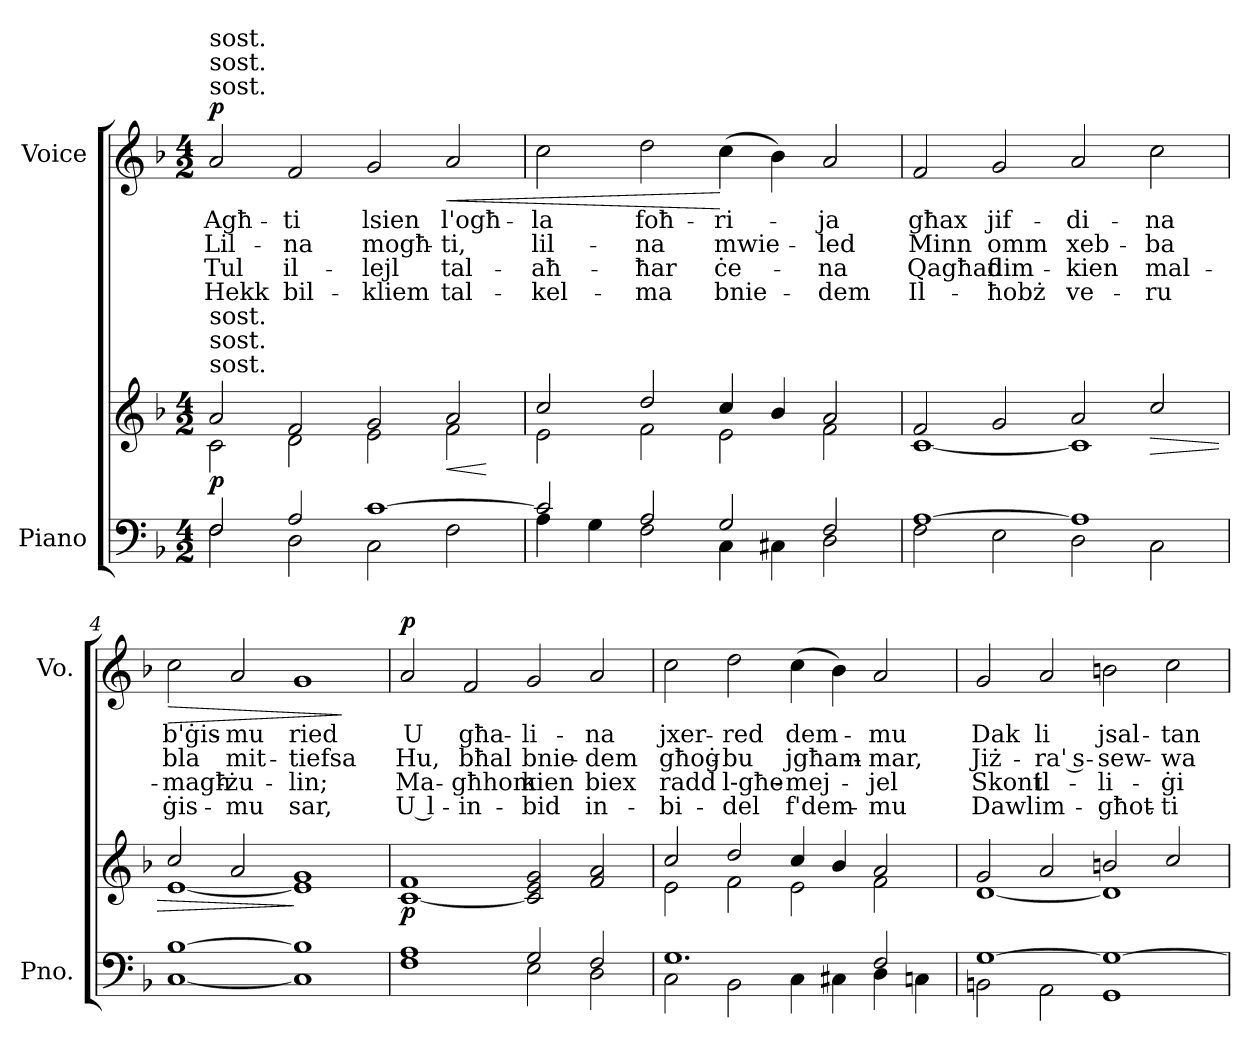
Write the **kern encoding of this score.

**kern	**kern	**dynam	**kern	**text	**text	**text	**text	**dynam
*part2	*part2	*part2	*part1	*part1	*part1	*part1	*part1	*part1
*staff3	*staff2	*staff2/3	*staff1	*staff1	*staff1	*staff1	*staff1	*staff1
*I"Piano	*	*	*I"Voice	*	*	*	*	*
*I'Pno.	*	*	*I'Vo.	*	*	*	*	*
*clefF4	*clefG2	*	*clefG2	*	*	*	*	*
*k[b-]	*k[b-]	*	*k[b-]	*	*	*	*	*
*M4/2	*M4/2	*	*M4/2	*	*	*	*	*
=1	=1	=1	=1	=1	=1	=1	=1	=1
*^	*^	*	*	*	*	*	*	*
!	!	!	!	!	!LO:TX:a:t=sost.	!	!	!	!	!
!	!	!	!	!	!LO:TX:a:t=sost.	!	!	!	!	!
!	!	!	!	!	!LO:TX:a:t=sost.	!	!	!	!	!
!	!	!LO:TX:a:t=sost.	!	!	!	!	!	!	!	!
!	!	!LO:TX:a:t=sost.	!	!	!	!	!	!	!	!
!	!	!LO:TX:a:t=sost.	!	!	!	!	!	!	!	!
!	!	!	!	!LO:DY:b	!	!LO:LY:b	!LO:LY:b	!LO:LY:b	!LO:LY:b	!LO:DY:a
2F/	2F\	2a/	2c\	p	2a/	Agħ-	Lil-	Tul	Hekk	p
!	!	!	!	!	!	!LO:LY:b	!LO:LY:b	!LO:LY:b	!LO:LY:b	!
2A/	2D\	2f/	2d\	.	2f/	-ti	-na	il-	bil-	.
!	!	!	!	!	!	!LO:LY:b	!LO:LY:b	!LO:LY:b	!LO:LY:b	!
[1c	2C\	2g/	2e\	.	2g/	lsien	mogħ-	-lejl	-kliem	.
!	!	!	!	!LO:HP:b	!	!LO:LY:b	!LO:LY:b	!LO:LY:b	!LO:LY:b	!LO:HP:b
.	2F\	2a/	2f\	<	2a/	l'ogħ-	-ti,	tal-	tal-	<
*v	*v	*	*	*	*	*	*	*	*	*
*	*v	*v	*	*	*	*	*	*	*
.	.	[	.	.	.	.	.	.
=2	=2	=2	=2	=2	=2	=2	=2	=2
*^	*^	*	*	*	*	*	*	*
!	!	!	!	!	!	!LO:LY:b	!LO:LY:b	!LO:LY:b	!LO:LY:b	!
2c/]	4A\	2cc/	2e\	.	2cc\	-la	lil-	-aħ-	-kel-	.
.	4G\	.	.	.	.	.	.	.	.	.
!	!	!	!	!	!	!LO:LY:b	!LO:LY:b	!LO:LY:b	!LO:LY:b	!
2A/	2F\	2dd/	2f\	.	2dd\	foħ-	-na	-ħar	-ma	.
!	!	!	!	!	!	!LO:LY:b	!LO:LY:b	!LO:LY:b	!LO:LY:b	!
2G/	4C\	4cc/	2e\	.	(4cc\	-ri-	mwie-	ċe-	bnie-	[
.	4C#X\	4b-/	.	.	4b-\)	.	.	.	.	.
!	!	!	!	!	!	!LO:LY:b	!LO:LY:b	!LO:LY:b	!LO:LY:b	!
2F/	2D\	2a/	2f\	.	2a/	-ja	-led	-na	-dem	.
=3	=3	=3	=3	=3	=3	=3	=3	=3	=3	=3
!	!	!	!	!	!	!LO:LY:b	!LO:LY:b	!LO:LY:b	!LO:LY:b	!
[1A	2F\	2f/	[1c	.	2f/	għax	Minn	Qagħad	Il-	.
!	!	!	!	!	!	!LO:LY:b	!LO:LY:b	!LO:LY:b	!LO:LY:b	!
.	2E\	2g/	.	.	2g/	jif-	omm	flim-	-ħobż	.
!	!	!	!	!	!	!LO:LY:b	!LO:LY:b	!LO:LY:b	!LO:LY:b	!
1A]	2D\	2a/	1c]	.	2a/	-di-	xeb-	-kien	ve-	.
!	!	!	!	!LO:HP:b	!	!LO:LY:b	!LO:LY:b	!LO:LY:b	!LO:LY:b	!
.	2C\	2cc/	.	>	2cc\	-na	-ba	mal-	-ru	.
=4	=4	=4	=4	=4	=4	=4	=4	=4	=4	=4
!	!	!	!	!	!	!LO:LY:b	!LO:LY:b	!LO:LY:b	!LO:LY:b	!LO:HP:b
[1B-	[1C	2cc/	[1e	.	2cc\	b'ġis-	bla	-magħ-	ġis-	>
!	!	!	!	!	!	!LO:LY:b	!LO:LY:b	!LO:LY:b	!LO:LY:b	!
.	.	2a/	.	.	2a/	-mu	mit-	-żu-	-mu	.
!	!	!	!	!	!	!LO:LY:b	!LO:LY:b	!LO:LY:b	!LO:LY:b	!
1B-]	1C]	1g	1e]	]	1g	ried	-tiefsa	-lin;	sar,	.
*v	*v	*	*	*	*	*	*	*	*	*
*	*v	*v	*	*	*	*	*	*	*
.	.	.	.	.	.	.	.	]
!!LO:LB:g=z
=5	=5	=5	=5	=5	=5	=5	=5	=5
*^	*^	*	*	*	*	*	*	*
!	!	!	!	!LO:DY:b	!	!LO:LY:b	!LO:LY:b	!LO:LY:b	!LO:LY:b	!LO:DY:a
1A	1F	1f	[1c	p	2a/	U	Hu,	Ma-	U l-	p
!	!	!	!	!	!	!LO:LY:b	!LO:LY:b	!LO:LY:b	!LO:LY:b	!
.	.	.	.	.	2f/	għa-	bħal	-għhom	-in-	.
!	!	!	!	!	!	!LO:LY:b	!LO:LY:b	!LO:LY:b	!LO:LY:b	!
2G/	2E\	2c/] 2e/ 2g/	1ryy	.	2g/	-li-	bnie-	kien	-bid	.
!	!	!	!	!	!	!LO:LY:b	!LO:LY:b	!LO:LY:b	!LO:LY:b	!
2F/	2D\	2f/ 2a/	.	.	2a/	-na	-dem	biex	in-	.
=6	=6	=6	=6	=6	=6	=6	=6	=6	=6	=6
!	!	!	!	!	!	!LO:LY:b	!LO:LY:b	!LO:LY:b	!LO:LY:b	!
1.G	2C\	2cc/	2e\	.	2cc\	jxer-	għoġ-	radd	-bi-	.
!	!	!	!	!	!	!LO:LY:b	!LO:LY:b	!LO:LY:b	!LO:LY:b	!
.	2BB-\	2dd/	2f\	.	2dd\	-red	-bu	l-għe-	-del	.
!	!	!	!	!	!	!LO:LY:b	!LO:LY:b	!LO:LY:b	!LO:LY:b	!
.	4C\	4cc/	2e\	.	(4cc\	dem-	jgħam-	-mej-	f'dem-	.
.	4C#X\	4b-/	.	.	4b-\)	.	.	.	.	.
!	!	!	!	!	!	!LO:LY:b	!LO:LY:b	!LO:LY:b	!LO:LY:b	!
2F/	4D\	2a/	2f\	.	2a/	-mu	-mar,	-jel	-mu	.
.	4Cn\	.	.	.	.	.	.	.	.	.
=7	=7	=7	=7	=7	=7	=7	=7	=7	=7	=7
!	!	!	!	!	!	!LO:LY:b	!LO:LY:b	!LO:LY:b	!LO:LY:b	!
[1G	2BBn\	2g/	[1d	.	2g/	Dak	Jiż-	Skont	Dawl	.
!	!	!	!	!	!	!LO:LY:b	!LO:LY:b	!LO:LY:b	!LO:LY:b	!
.	2AA\	2a/	.	.	2a/	li	-ra' s-	il-	im-	.
!	!	!	!	!	!	!LO:LY:b	!LO:LY:b	!LO:LY:b	!LO:LY:b	!
1G_	1GG	2bn/	1d]	.	2bn\	jsal-	-sew-	-li-	-għot-	.
!	!	!	!	!	!	!LO:LY:b	!LO:LY:b	!LO:LY:b	!LO:LY:b	!
.	.	2cc/	.	.	2cc\	-tan	-wa	-ġi	-ti	.
*v	*v	*	*	*	*	*	*	*	*	*
*	*v	*v	*	*	*	*	*	*	*
=	=	=	=	=	=	=	=	=
*-	*-	*-	*-	*-	*-	*-	*-	*-
